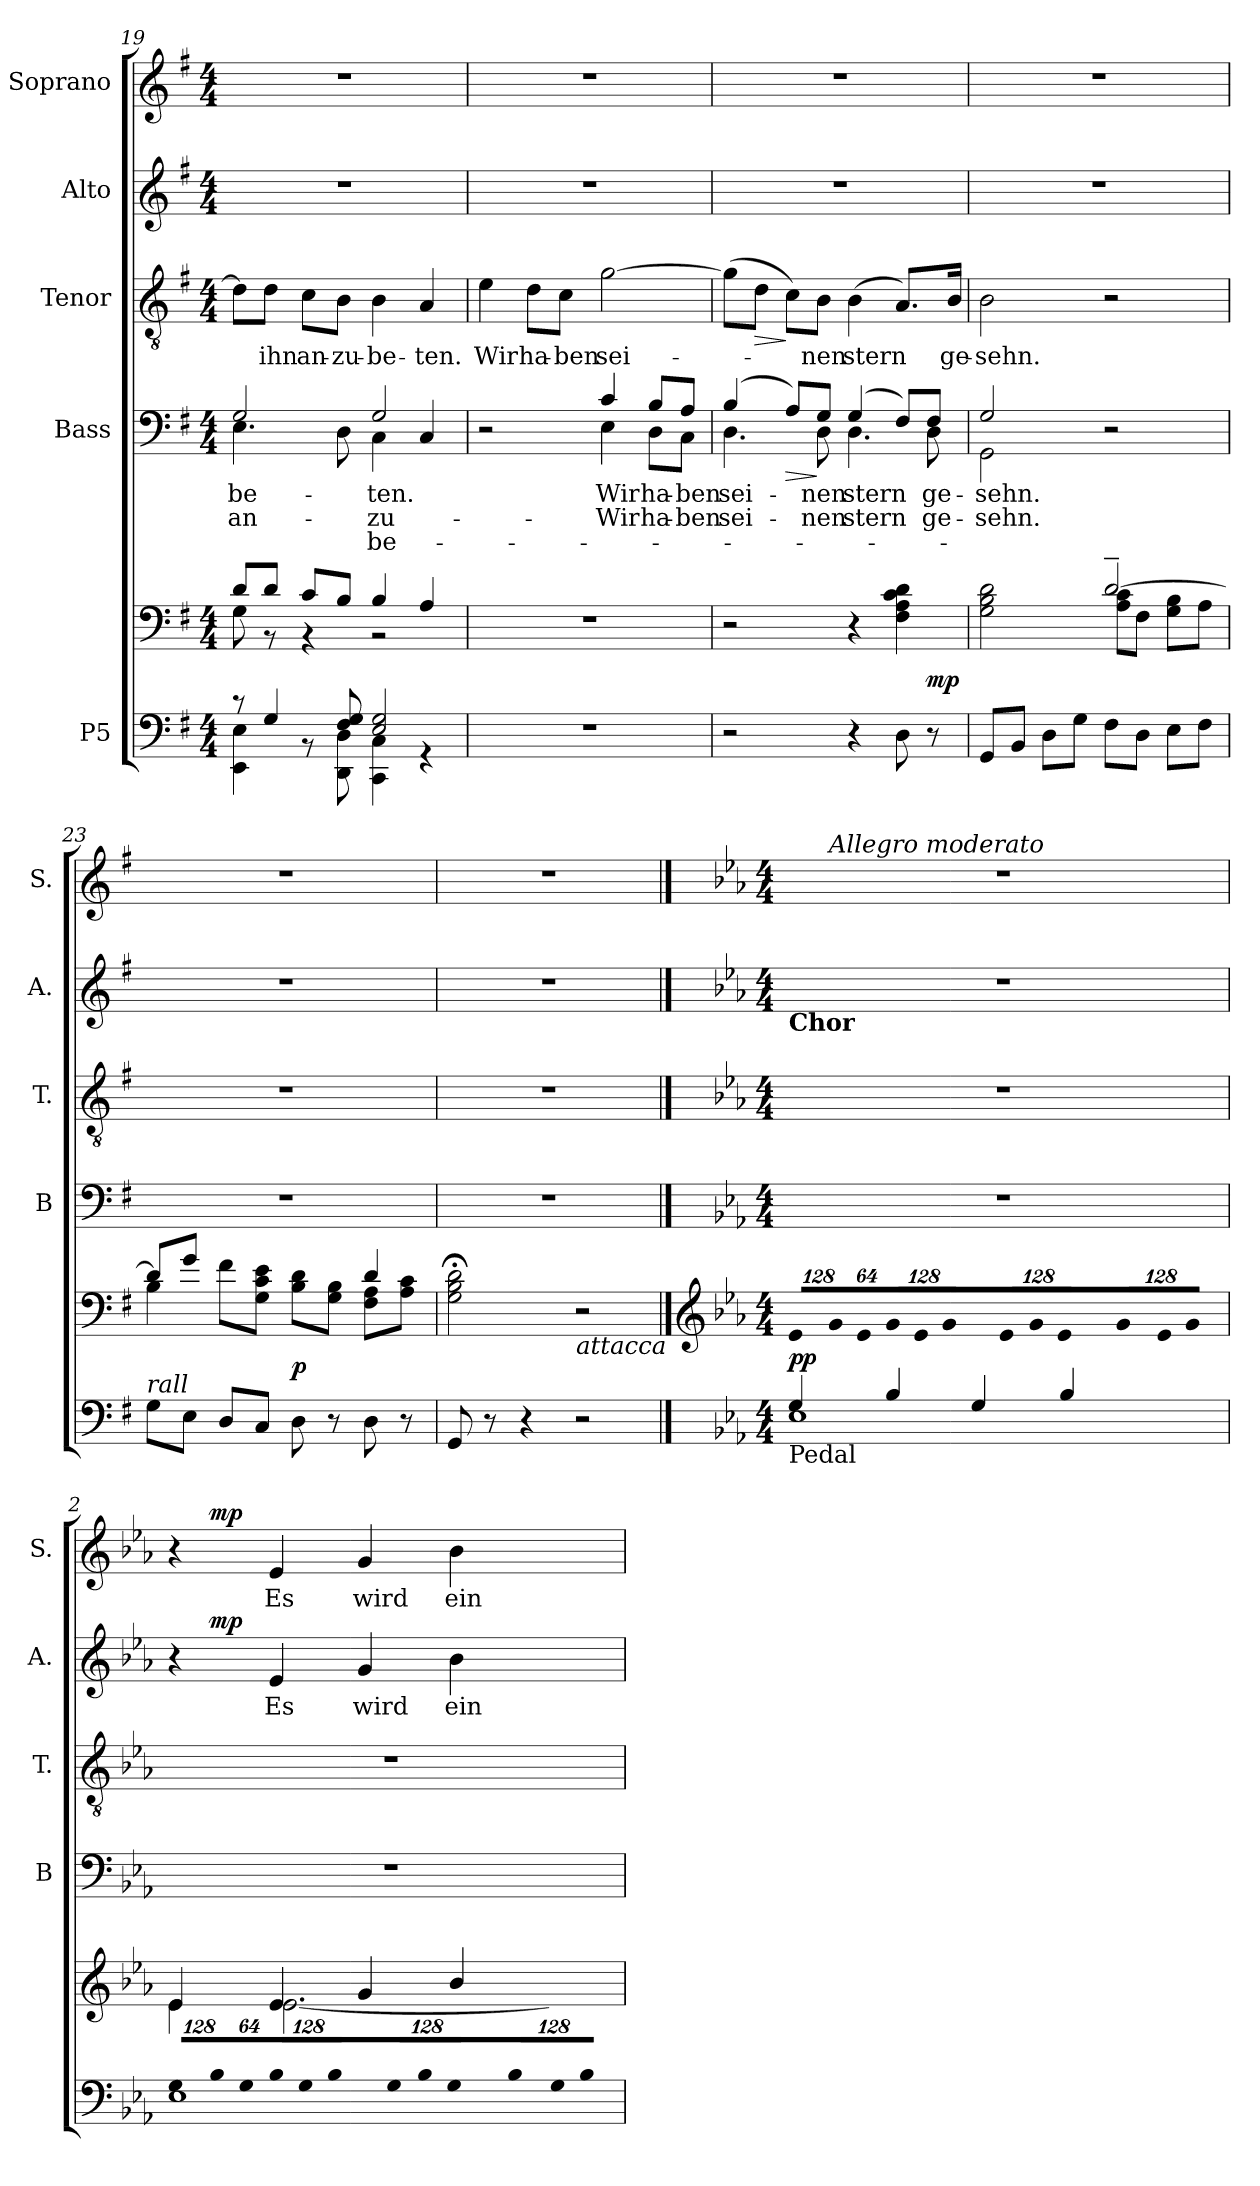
**kern	**kern	**dynam	**kern	**text	**text	**text	**dynam	**kern	**text	**dynam	**kern	**text	**dynam	**kern	**text	**dynam
*part5	*part5	*part5	*part4	*part4	*part4	*part4	*part4	*part3	*part3	*part3	*part2	*part2	*part2	*part1	*part1	*part1
*staff6	*staff5	*staff5/6	*staff4	*staff4	*staff4	*staff4	*staff4	*staff3	*staff3	*staff3	*staff2	*staff2	*staff2	*staff1	*staff1	*staff1
*I"P5	*	*	*I"Bass	*	*	*	*	*I"Tenor	*	*	*I"Alto	*	*	*I"Soprano	*	*
*	*	*	*I'B	*	*	*	*	*I'T.	*	*	*I'A.	*	*	*I'S.	*	*
*clefF4	*clefF4	*	*clefF4	*	*	*	*	*clefGv2	*	*	*clefG2	*	*	*clefG2	*	*
*	*	*	*	*	*	*	*	*ITrd7c12	*	*	*	*	*	*	*	*
*k[f#]	*k[f#]	*	*k[f#]	*	*	*	*	*k[f#]	*	*	*k[f#]	*	*	*k[f#]	*	*
*G:	*G:	*	*G:	*	*	*	*	*G:	*	*	*G:	*	*	*G:	*	*
*M4/4	*M4/4	*	*M4/4	*	*	*	*	*M4/4	*	*	*M4/4	*	*	*M4/4	*	*
=19	=19	=19	=19	=19	=19	=19	=19	=19	=19	=19	=19	=19	=19	=19	=19	=19
*^	*^	*	*	*	*	*	*	*	*	*	*	*	*	*	*	*
!	!	!	!	!	!	!LO:LY:a:color=#000000	!LO:LY:b:color=#000000	!	!	!	!	!	!	!	!	!	!	!
*	*	*	*	*	*^	*	*	*	*	*	*	*	*	*	*	*	*	*
8r	4EEi\ 4Ei	8di/L	8Gi\	.	2Gi/	4.Ei\	-be-	-an-	.	.	8Di\L]	.	.	1r	.	.	1r	.	.
!	!	!	!	!	!	!	!	!	!	!	!	!LO:LY:b:color=#000000	!	!	!	!	!	!	!
4Gi/	.	8di/J	8r	.	.	.	.	.	.	.	8Di\J	ihn	.	.	.	.	.	.	.
!	!	!	!	!	!	!	!	!	!	!	!	!LO:LY:b:color=#000000	!	!	!	!	!	!	!
.	8r	8ci/L	4r	.	.	.	.	.	.	.	8Ci\L	an-	.	.	.	.	.	.	.
!	!	!	!	!	!	!	!	!	!	!	!	!LO:LY:b:color=#000000	!	!	!	!	!	!	!
8F#i/ 8Gi	8DDi\ 8Di	8Bi/J	.	.	.	8Di\	.	.	.	.	8BBi\J	-zu-	.	.	.	.	.	.	.
!	!	!	!	!	!	!	!LO:LY:a:color=#000000	!LO:LY:b:color=#000000	!LO:LY:b:color=#000000	!	!	!	!	!	!	!	!	!	!
!	!	!	!	!	!	!	!	!	!	!	!	!LO:LY:b:color=#000000	!	!	!	!	!	!	!
2Ei/ 2Gi	4CCi\ 4Ci	4Bi/	2r	.	2Gi/	4Ci\	-ten.	-zu-	-be-	.	4BBi\	-be-	.	.	.	.	.	.	.
!	!	!	!	!	!	!	!	!	!	!	!	!LO:LY:b:color=#000000	!	!	!	!	!	!	!
.	4r	4Ai/	.	.	.	4Ci/	.	.	.	.	4AAi/	-ten.	.	.	.	.	.	.	.
*v	*v	*	*	*	*	*	*	*	*	*	*	*	*	*	*	*	*	*	*
*	*v	*v	*	*	*	*	*	*	*	*	*	*	*	*	*	*	*	*
=20	=20	=20	=20	=20	=20	=20	=20	=20	=20	=20	=20	=20	=20	=20	=20	=20	=20
*^	*	*	*	*	*	*	*	*	*	*	*	*	*	*	*	*	*
!	!	!	!	!	!	!	!	!	!	!	!LO:LY:b:color=#000000	!	!	!	!	!	!	!
*v	*v	*	*	*	*	*	*	*	*	*	*	*	*	*	*	*	*	*
1r	1r	.	2r	2ryy	.	.	.	.	4Ei\	Wir	.	1r	.	.	1r	.	.
!	!	!	!	!	!	!	!	!	!	!LO:LY:b:color=#000000	!	!	!	!	!	!	!
.	.	.	.	.	.	.	.	.	8Di\L	ha-	.	.	.	.	.	.	.
!	!	!	!	!	!	!	!	!	!	!LO:LY:b:color=#000000	!	!	!	!	!	!	!
.	.	.	.	.	.	.	.	.	8Ci\J	-ben	.	.	.	.	.	.	.
!	!	!	!	!	!LO:LY:a:color=#000000	!LO:LY:b:color=#000000	!	!	!	!	!	!	!	!	!	!	!
!	!	!	!	!	!	!	!	!	!	!LO:LY:b:color=#000000	!	!	!	!	!	!	!
.	.	.	4ci/	4Ei\	Wir	Wir	.	.	[2Gi\	sei-	.	.	.	.	.	.	.
!	!	!	!	!	!LO:LY:a:color=#000000	!LO:LY:b:color=#000000	!	!	!	!	!	!	!	!	!	!	!
.	.	.	8Bi/L	8Di\L	-ha-	ha-	.	.	.	.	.	.	.	.	.	.	.
!	!	!	!	!	!LO:LY:a:color=#000000	!LO:LY:b:color=#000000	!	!	!	!	!	!	!	!	!	!	!
.	.	.	8Ai/J	8Ci\J	ben	-ben	.	.	.	.	.	.	.	.	.	.	.
!!LO:LB:g=z
=21	=21	=21	=21	=21	=21	=21	=21	=21	=21	=21	=21	=21	=21	=21	=21	=21	=21
!	!	!	!	!	!LO:LY:a:color=#000000	!LO:LY:b:color=#000000	!	!	!	!	!	!	!	!	!	!	!
*	*^	*	*	*	*	*	*	*	*	*	*	*	*	*	*	*	*
2r	2r	2..ryy	.	(4Bi/	4.Di\	sei-	-sei-	.	.	(8Gi\L]	.	.	1r	.	.	1r	.	.
!	!	!	!	!	!	!	!	!	!	!	!	!LO:HP:b	!	!	!	!	!	!
.	.	.	.	.	.	.	.	.	.	8Di\J	.	>	.	.	.	.	.	.
!	!	!	!	!	!	!	!	!	!LO:HP:b	!	!	!	!	!	!	!	!	!
.	.	.	.	8Ai/L)	.	.	.	.	>	8Ci\L)	.	]	.	.	.	.	.	.
!	!	!	!	!	!	!LO:LY:a:color=#000000	!LO:LY:b:color=#000000	!	!	!	!	!	!	!	!	!	!	!
!	!	!	!	!	!	!	!	!	!	!	!LO:LY:b:color=#000000	!	!	!	!	!	!	!
.	.	.	.	8Gi/J	8Di\	-nen	nen	.	]	8BBi\J	-nen	.	.	.	.	.	.	.
!	!	!	!	!	!	!LO:LY:a:color=#000000	!LO:LY:b:color=#000000	!	!	!	!	!	!	!	!	!	!	!
!	!	!	!	!	!	!	!	!	!	!	!LO:LY:b:color=#000000	!	!	!	!	!	!	!
4r	4r	.	.	(4Gi/	4.Di\	stern	stern	.	.	(4BBi\	stern	.	.	.	.	.	.	.
8Di\	4F#i\ 4Ai 4ci 4di	.	.	8F#i/L)	.	.	.	.	.	8.AAi/L)	.	.	.	.	.	.	.	.
!	!	!	!	!	!	!LO:LY:a:color=#000000	!LO:LY:b:color=#000000	!	!	!	!	!	!	!	!	!	!	!
8r	.	8ryy	mp	8F#i/J	8Di\	ge-	-ge-	.	.	.	.	.	.	.	.	.	.	.
!	!	!	!	!	!	!	!	!	!	!	!LO:LY:b:color=#000000	!	!	!	!	!	!	!
.	.	.	.	.	.	.	.	.	.	16BBi/Jk	ge-	.	.	.	.	.	.	.
=22	=22	=22	=22	=22	=22	=22	=22	=22	=22	=22	=22	=22	=22	=22	=22	=22	=22	=22
!	!	!	!	!	!	!LO:LY:a:color=#000000	!LO:LY:b:color=#000000	!	!	!	!	!	!	!	!	!	!	!
!	!	!	!	!	!	!	!	!	!	!	!LO:LY:b:color=#000000	!	!	!	!	!	!	!
8GGi/L	2Gi\ 2Bi 2di	2ryy	.	2Gi/	2GGi\	-sehn.	sehn.	.	.	2BBi\	-sehn.	.	1r	.	.	1r	.	.
8BBi/J	.	.	.	.	.	.	.	.	.	.	.	.	.	.	.	.	.	.
8Di\L	.	.	.	.	.	.	.	.	.	.	.	.	.	.	.	.	.	.
8Gi\J	.	.	.	.	.	.	.	.	.	.	.	.	.	.	.	.	.	.
8F#i\L	[2d~i/	8Ai\ 8ci\L	.	2r	2ryy	.	.	.	.	2r	.	.	.	.	.	.	.	.
8Di\J	.	8F#i\J	.	.	.	.	.	.	.	.	.	.	.	.	.	.	.	.
8Ei\L	.	8Gi\ 8Bi\L	.	.	.	.	.	.	.	.	.	.	.	.	.	.	.	.
8F#i\J	.	8Ai\J	.	.	.	.	.	.	.	.	.	.	.	.	.	.	.	.
*	*	*	*	*v	*v	*	*	*	*	*	*	*	*	*	*	*	*	*
=23	=23	=23	=23	=23	=23	=23	=23	=23	=23	=23	=23	=23	=23	=23	=23	=23	=23
!LO:TX:a:i:t=rall	!	!	!	!	!	!	!	!	!	!	!	!	!	!	!	!	!
8Gi\L	8di/L]	4Bi\	.	1r	.	.	.	.	1r	.	.	1r	.	.	1r	.	.
8Ei\J	8gi/J	.	.	.	.	.	.	.	.	.	.	.	.	.	.	.	.
8Di/L	8f#i\L	2ryy	.	.	.	.	.	.	.	.	.	.	.	.	.	.	.
8Ci/J	8Gi\ 8ci\ 8ei\J	.	.	.	.	.	.	.	.	.	.	.	.	.	.	.	.
8Di\	8Bi\ 8di\L	.	p	.	.	.	.	.	.	.	.	.	.	.	.	.	.
8r	8Gi\ 8Bi\J	.	.	.	.	.	.	.	.	.	.	.	.	.	.	.	.
8Di\	4di/	8F#i\ 8Ai\L	.	.	.	.	.	.	.	.	.	.	.	.	.	.	.
8r	.	8Ai\ 8ci\J	.	.	.	.	.	.	.	.	.	.	.	.	.	.	.
*	*v	*v	*	*	*	*	*	*	*	*	*	*	*	*	*	*	*
=24	=24	=24	=24	=24	=24	=24	=24	=24	=24	=24	=24	=24	=24	=24	=24	=24
8GGi/	2Gi\; 2Bi; 2di;	.	1r	.	.	.	.	1r	.	.	1r	.	.	1r	.	.
8r	.	.	.	.	.	.	.	.	.	.	.	.	.	.	.	.
4r	.	.	.	.	.	.	.	.	.	.	.	.	.	.	.	.
!	!LO:TX:b:i:t=attacca	!	!	!	!	!	!	!	!	!	!	!	!	!	!	!
2r	2r	.	.	.	.	.	.	.	.	.	.	.	.	.	.	.
!!LO:LB:g=z
==1	==1	==1	==1	==1	==1	==1	==1	==1	==1	==1	==1	==1	==1	==1	==1	==1
*	*clefG2	*	*	*	*	*	*	*	*	*	*	*	*	*	*	*
*k[b-e-a-]	*k[b-e-a-]	*	*k[b-e-a-]	*	*	*	*	*k[b-e-a-]	*	*	*k[b-e-a-]	*	*	*k[b-e-a-]	*	*
*E-:	*E-:	*	*E-:	*	*	*	*	*E-:	*	*	*E-:	*	*	*E-:	*	*
*M4/4	*M4/4	*	*M4/4	*	*	*	*	*M4/4	*	*	*M4/4	*	*	*M4/4	*	*
*^	*	*	*	*	*	*	*	*	*	*	*	*	*	*	*	*
*	*	*Xbrackettup	*	*	*	*	*	*	*	*	*	*	*	*	*	*	*
*v	*v	*	*	*	*	*	*	*	*	*	*	*	*	*	*	*	*
*	*MM136	*	*	*	*	*	*	*	*	*	*	*	*	*MM136	*	*
*^	*	*	*	*	*	*	*	*	*	*	*	*	*	*	*	*
!	!	!	!	!	!	!	!	!	!	!	!	!LO:TX:b:B:t=Chor	!	!	!	!	!
!LO:TX:b:t=Pedal	!	!	!	!	!	!	!	!	!	!	!	!	!	!	!	!	!
!	!	!LO:N:vis=8	!	!	!	!	!	!	!	!	!	!	!	!	!	!	!
*	*	*	*	*	*	*	*	*	*	*	*	*	*	*	*^	*	*
4Gi/	1E-i	1024%85e-i/L	pp	1r	.	.	.	.	1r	.	.	1r	.	.	1r	16ryy	.	.
.	.	.	.	.	.	.	.	.	.	.	.	.	.	.	.	64ryy	.	.
.	.	.	.	.	.	.	.	.	.	.	.	.	.	.	.	256ryy	.	.
.	.	.	.	.	.	.	.	.	.	.	.	.	.	.	.	1024ryy	.	.
!	!	!	!	!	!	!	!	!	!	!	!	!	!	!	!	!LO:TX:a:i:t=Allegro moderato	!	!
!	!	!LO:N:vis=8	!	!	!	!	!	!	!	!	!	!	!	!	!	!	!	!
.	.	1024%85gi/	.	.	.	.	.	.	.	.	.	.	.	.	.	2ryy	.	.
!	!	!LO:N:vis=8	!	!	!	!	!	!	!	!	!	!	!	!	!	!	!	!
.	.	512%43e-i/J	.	.	.	.	.	.	.	.	.	.	.	.	.	.	.	.
!	!	!LO:N:vis=8	!	!	!	!	!	!	!	!	!	!	!	!	!	!	!	!
4B-i/	.	1024%85gi/L	.	.	.	.	.	.	.	.	.	.	.	.	.	.	.	.
!	!	!LO:N:vis=8	!	!	!	!	!	!	!	!	!	!	!	!	!	!	!	!
.	.	1024%85e-i/	.	.	.	.	.	.	.	.	.	.	.	.	.	.	.	.
!	!	!LO:N:vis=8	!	!	!	!	!	!	!	!	!	!	!	!	!	!	!	!
.	.	512%43gi/J	.	.	.	.	.	.	.	.	.	.	.	.	.	.	.	.
!	!	!LO:N:vis=8	!	!	!	!	!	!	!	!	!	!	!	!	!	!	!	!
4Gi/	.	1024%85e-i/L	.	.	.	.	.	.	.	.	.	.	.	.	.	.	.	.
!	!	!LO:N:vis=8	!	!	!	!	!	!	!	!	!	!	!	!	!	!	!	!
.	.	1024%85gi/	.	.	.	.	.	.	.	.	.	.	.	.	.	4ryy	.	.
!	!	!LO:N:vis=8	!	!	!	!	!	!	!	!	!	!	!	!	!	!	!	!
.	.	512%43e-i/J	.	.	.	.	.	.	.	.	.	.	.	.	.	.	.	.
!	!	!LO:N:vis=8	!	!	!	!	!	!	!	!	!	!	!	!	!	!	!	!
4B-i/	.	1024%85gi/L	.	.	.	.	.	.	.	.	.	.	.	.	.	.	.	.
!	!	!LO:N:vis=8	!	!	!	!	!	!	!	!	!	!	!	!	!	!	!	!
.	.	1024%85e-i/	.	.	.	.	.	.	.	.	.	.	.	.	.	8ryy	.	.
!	!	!LO:N:vis=8	!	!	!	!	!	!	!	!	!	!	!	!	!	!	!	!
.	.	512%43gi/J	.	.	.	.	.	.	.	.	.	.	.	.	.	.	.	.
.	.	.	.	.	.	.	.	.	.	.	.	.	.	.	.	32ryy	.	.
.	.	.	.	.	.	.	.	.	.	.	.	.	.	.	.	128ryy	.	.
.	.	.	.	.	.	.	.	.	.	.	.	.	.	.	.	512.ryy	.	.
=2	=2	=2	=2	=2	=2	=2	=2	=2	=2	=2	=2	=2	=2	=2	=2	=2	=2	=2
*Xbrackettup	*	*	*	*	*	*	*	*	*	*	*	*	*	*	*	*	*	*
!LO:N:vis=8	!	!	!	!	!	!	!	!	!	!	!	!	!	!	!	!	!	!
*	*	*^	*	*	*	*	*	*	*	*	*	*^	*	*	*	*	*	*
1024%85Gi/L	1E-i	4e-i/	4e-i\	.	1r	.	.	.	.	1r	.	.	4r	16ryy	.	.	4r	16ryy	.	.
.	.	.	.	.	.	.	.	.	.	.	.	.	.	64ryy	.	.	.	64ryy	.	.
.	.	.	.	.	.	.	.	.	.	.	.	.	.	256ryy	.	.	.	256ryy	.	.
.	.	.	.	.	.	.	.	.	.	.	.	.	.	1024ryy	.	.	.	1024ryy	.	.
!LO:N:vis=8	!	!	!	!	!	!	!	!	!	!	!	!	!	!	!	!	!	!	!	!
1024%85B-i/	.	.	.	.	.	.	.	.	.	.	.	.	.	2ryy	.	mp	.	2ryy	.	mp
!LO:N:vis=8	!	!	!	!	!	!	!	!	!	!	!	!	!	!	!	!	!	!	!	!
512%43Gi/J	.	.	.	.	.	.	.	.	.	.	.	.	.	.	.	.	.	.	.	.
!LO:N:vis=8	!	!	!	!	!	!	!	!	!	!	!	!	!	!	!	!	!	!	!	!
!	!	!	!	!	!	!	!	!	!	!	!	!	!	!	!LO:LY:b:color=#000000	!	!	!	!	!
!	!	!	!	!	!	!	!	!	!	!	!	!	!	!	!	!	!	!	!LO:LY:b:color=#000000	!
1024%85B-i/L	.	4e-i/	[2.e-i\	.	.	.	.	.	.	.	.	.	4e-i/	.	Es	.	4e-i/	.	Es	.
!LO:N:vis=8	!	!	!	!	!	!	!	!	!	!	!	!	!	!	!	!	!	!	!	!
1024%85Gi/	.	.	.	.	.	.	.	.	.	.	.	.	.	.	.	.	.	.	.	.
!LO:N:vis=8	!	!	!	!	!	!	!	!	!	!	!	!	!	!	!	!	!	!	!	!
512%43B-i/J	.	.	.	.	.	.	.	.	.	.	.	.	.	.	.	.	.	.	.	.
!LO:N:vis=8	!	!	!	!	!	!	!	!	!	!	!	!	!	!	!	!	!	!	!	!
!	!	!	!	!	!	!	!	!	!	!	!	!	!	!	!LO:LY:b:color=#000000	!	!	!	!	!
!	!	!	!	!	!	!	!	!	!	!	!	!	!	!	!	!	!	!	!LO:LY:b:color=#000000	!
1024%85Gi/L	.	4gi/	.	.	.	.	.	.	.	.	.	.	4gi/	.	wird	.	4gi/	.	wird	.
!LO:N:vis=8	!	!	!	!	!	!	!	!	!	!	!	!	!	!	!	!	!	!	!	!
1024%85B-i/	.	.	.	.	.	.	.	.	.	.	.	.	.	4ryy	.	.	.	4ryy	.	.
!LO:N:vis=8	!	!	!	!	!	!	!	!	!	!	!	!	!	!	!	!	!	!	!	!
512%43Gi/J	.	.	.	.	.	.	.	.	.	.	.	.	.	.	.	.	.	.	.	.
!LO:N:vis=8	!	!	!	!	!	!	!	!	!	!	!	!	!	!	!	!	!	!	!	!
!	!	!	!	!	!	!	!	!	!	!	!	!	!	!	!LO:LY:b:color=#000000	!	!	!	!	!
!	!	!	!	!	!	!	!	!	!	!	!	!	!	!	!	!	!	!	!LO:LY:b:color=#000000	!
1024%85B-i/L	.	4b-i/	.	.	.	.	.	.	.	.	.	.	4b-i\	.	ein	.	4b-i\	.	ein	.
!LO:N:vis=8	!	!	!	!	!	!	!	!	!	!	!	!	!	!	!	!	!	!	!	!
1024%85Gi/	.	.	.	.	.	.	.	.	.	.	.	.	.	8ryy	.	.	.	8ryy	.	.
!LO:N:vis=8	!	!	!	!	!	!	!	!	!	!	!	!	!	!	!	!	!	!	!	!
512%43B-i/J	.	.	.	.	.	.	.	.	.	.	.	.	.	.	.	.	.	.	.	.
.	.	.	.	.	.	.	.	.	.	.	.	.	.	32ryy	.	.	.	32ryy	.	.
.	.	.	.	.	.	.	.	.	.	.	.	.	.	128ryy	.	.	.	128ryy	.	.
.	.	.	.	.	.	.	.	.	.	.	.	.	.	512.ryy	.	.	.	512.ryy	.	.
*v	*v	*	*	*	*	*	*	*	*	*	*	*	*v	*v	*	*	*v	*v	*	*
*	*v	*v	*	*	*	*	*	*	*	*	*	*	*	*	*	*	*
=	=	=	=	=	=	=	=	=	=	=	=	=	=	=	=	=
*-	*-	*-	*-	*-	*-	*-	*-	*-	*-	*-	*-	*-	*-	*-	*-	*-
